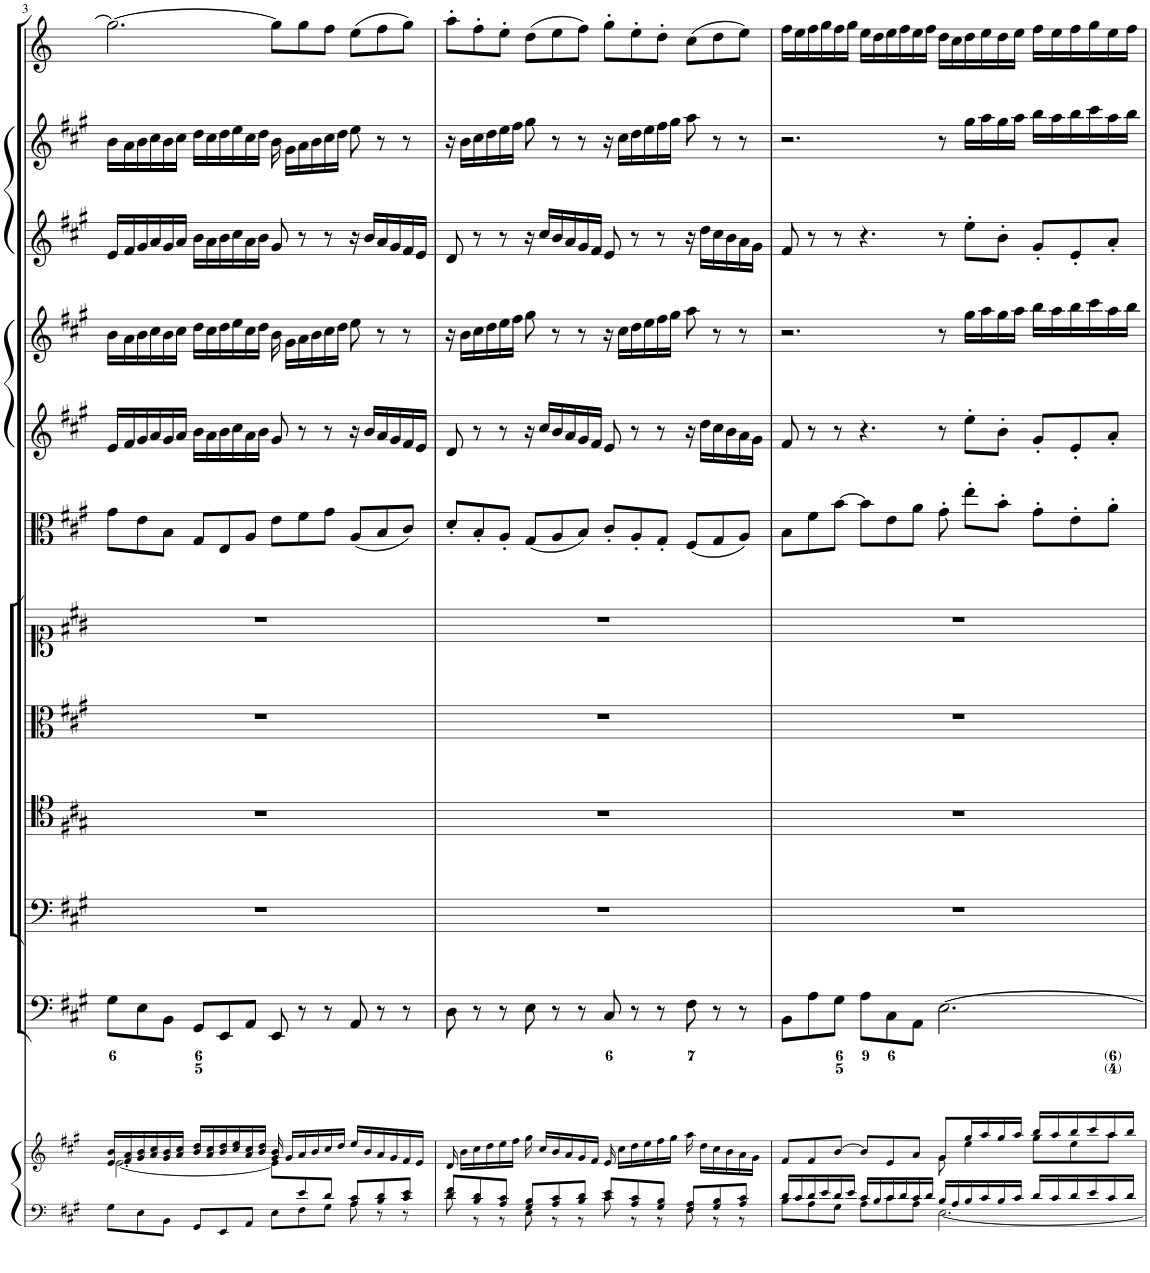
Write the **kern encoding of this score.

**kern	**kern	**kern	**kern	**kern	**kern	**kern	**kern	**kern	**kern	**kern	**kern	**kern
*part12	*part12	*part11	*part10	*part9	*part8	*part7	*part6	*part5	*part4	*part3	*part2	*part1
*staff13	*staff12	*staff11	*staff10	*staff9	*staff8	*staff7	*staff6	*staff5	*staff4	*staff3	*staff2	*staff1
*I"Piano reduction	*	*I"Continuo	*I"Basso	*I"Tenore	*I"Alto	*I"Soprano	*I"Viola	*I"Violino II	*I"Violino I	*I"Oboe II d'amore	*I"Oboe I	*I"Corno
*I'Pno	*	*	*	*	*	*	*I'Vla	*I'Vln	*I'Vln	*I'Ob	*I'Ob	*
!!LO:PB:g=z
*clefF4	*clefG2	*clefF4	*clefF4	*clefC4	*clefC3	*clefC1	*clefC3	*clefG2	*clefG2	*clefG2	*clefG2	*clefG2
*	*	*	*	*	*	*	*	*	*	*	*	*Trd2c3
*k[f#c#g#]	*k[f#c#g#]	*k[f#c#g#]	*k[f#c#g#]	*k[f#c#g#]	*k[f#c#g#]	*k[f#c#g#]	*k[f#c#g#]	*k[f#c#g#]	*k[f#c#g#]	*k[f#c#g#]	*k[f#c#g#]	*k[]
*M12/8	*M12/8	*M12/8	*M12/8	*M12/8	*M12/8	*M12/8	*M12/8	*M12/8	*M12/8	*M12/8	*M12/8	*M12/8
=3	=3	=3	=3	=3	=3	=3	=3	=3	=3	=3	=3	=3
*^	*^	*	*	*	*	*	*	*	*	*	*	*
2..ryy	8G#\L	16e/ 16b/LL	[2.e\	8G#\L	1.r	1.r	1.r	1.r	8g#\L	16e/LL	16b\LL	16e/LL	16b\LL	2.gg\_
.	.	16f#/ 16a/	.	.	.	.	.	.	.	16f#/	16a\	16f#/	16a\	.
.	8E\	16g#/ 16b/	.	8E\	.	.	.	.	8e\	16g#/	16b\	16g#/	16b\	.
.	.	16a/ 16cc#/	.	.	.	.	.	.	.	16a/	16cc#\	16a/	16cc#\	.
.	8BB\J	16g#/ 16b/	.	8BB\J	.	.	.	.	8B\J	16g#/	16b\	16g#/	16b\	.
.	.	16a/ 16cc#/JJ	.	.	.	.	.	.	.	16a/JJ	16cc#\JJ	16a/JJ	16cc#\JJ	.
.	8GG#/L	16b/ 16dd/LL	.	8GG#/L	.	.	.	.	8G#/L	16b\LL	16dd\LL	16b\LL	16dd\LL	.
.	.	16a/ 16cc#/	.	.	.	.	.	.	.	16a\	16cc#\	16a\	16cc#\	.
.	8EE/	16b/ 16dd/	.	8EE/	.	.	.	.	8E/	16b\	16dd\	16b\	16dd\	.
.	.	16cc#/ 16ee/	.	.	.	.	.	.	.	16cc#\	16ee\	16cc#\	16ee\	.
.	8AA/J	16a/ 16cc#/	.	8AA/J	.	.	.	.	8A/J	16a\	16cc#\	16a\	16cc#\	.
.	.	16b/ 16dd/JJ	.	.	.	.	.	.	.	16b\JJ	16dd\JJ	16b\JJ	16dd\JJ	.
.	8E\L	16g#/ 16b/	8e\L]	8EE/	.	.	.	.	8e\L	8g#/	16b\	8g#/	16b\	8gg\L]
.	.	16g#/LL	.	.	.	.	.	.	.	.	16g#\LL	.	16g#\LL	.
8e/	8F#\	16a/	2ryy	8r	.	.	.	.	8f#\	8r	16a\	8r	16a\	8gg\
.	.	16b/	.	.	.	.	.	.	.	.	16b\	.	16b\	.
8d/J	8G#\J	16cc#/	.	8r	.	.	.	.	8g#\J	8r	16cc#\	8r	16cc#\	8ff\J
.	.	16dd/JJ	.	.	.	.	.	.	.	.	16dd\JJ	.	16dd\JJ	.
8A/ 8c#/L	8A\	16ee/LL	.	8AA/	.	.	.	.	(8A/L	16r	8ee\	16r	8ee\	(8ee\L
.	.	16b/	.	.	.	.	.	.	.	16b/LL	.	16b/LL	.	.
8B/ 8d/	8r	16a/	.	8r	.	.	.	.	8B/	16a/	8r	16a/	8r	8ff\
.	.	16g#/	.	.	.	.	.	.	.	16g#/	.	16g#/	.	.
8c#/ 8e/J	8r	16f#/	8ryy	8r	.	.	.	.	8c#/J)	16f#/	8r	16f#/	8r	8gg\J)
.	.	16e/JJ	.	.	.	.	.	.	.	16e/JJ	.	16e/JJ	.	.
*	*	*v	*v	*	*	*	*	*	*	*	*	*	*	*
=4	=4	=4	=4	=4	=4	=4	=4	=4	=4	=4	=4	=4	=4
8d/ 8f#/L	8d\	16d/	8D\	1.r	1.r	1.r	1.r	8d'/L	8d/	16r	8d/	16r	8aa'\L
.	.	16b\LL	.	.	.	.	.	.	.	16b\LL	.	16b\LL	.
8B/ 8d/	8r	16cc#\	8r	.	.	.	.	8B'/	8r	16cc#\	8r	16cc#\	8ff'\
.	.	16dd\	.	.	.	.	.	.	.	16dd\	.	16dd\	.
8A/ 8c#/J	8r	16ee\	8r	.	.	.	.	8A'/J	8r	16ee\	8r	16ee\	8ee'\J
.	.	16ff#\JJ	.	.	.	.	.	.	.	16ff#\JJ	.	16ff#\JJ	.
8G#/ 8B/L	8E\	16gg#\	8E\	.	.	.	.	(8G#/L	16r	8gg#\	16r	8gg#\	(8dd\L
.	.	16cc#/LL	.	.	.	.	.	.	16cc#/LL	.	16cc#/LL	.	.
8A/ 8c#/	8r	16b/	8r	.	.	.	.	8A/	16b/	8r	16b/	8r	8ee\
.	.	16a/	.	.	.	.	.	.	16a/	.	16a/	.	.
8B/ 8d/J	8r	16g#/	8r	.	.	.	.	8B/J)	16g#/	8r	16g#/	8r	8ff\J)
.	.	16f#/JJ	.	.	.	.	.	.	16f#/JJ	.	16f#/JJ	.	.
8c#/ 8e/L	8c#\	16e/	8C#/	.	.	.	.	8c#'/L	8e/	16r	8e/	16r	8gg'\L
.	.	16cc#\LL	.	.	.	.	.	.	.	16cc#\LL	.	16cc#\LL	.
8A/ 8c#/	8r	16dd\	8r	.	.	.	.	8A'/	8r	16dd\	8r	16dd\	8ee'\
.	.	16ee\	.	.	.	.	.	.	.	16ee\	.	16ee\	.
8G#/ 8B/J	8r	16ff#\	8r	.	.	.	.	8G#'/J	8r	16ff#\	8r	16ff#\	8dd'\J
.	.	16gg#\JJ	.	.	.	.	.	.	.	16gg#\JJ	.	16gg#\JJ	.
8F#/ 8A/L	8F#\	16aa\	8F#\	.	.	.	.	(8F#/L	16r	8aa\	16r	8aa\	(8cc\L
.	.	16dd\LL	.	.	.	.	.	.	16dd\LL	.	16dd\LL	.	.
8G#/ 8B/	8r	16cc#\	8r	.	.	.	.	8G#/	16cc#\	8r	16cc#\	8r	8dd\
.	.	16b\	.	.	.	.	.	.	16b\	.	16b\	.	.
8A/ 8c#/J	8r	16a\	8r	.	.	.	.	8A/J)	16a\	8r	16a\	8r	8ee\J)
.	.	16g#\JJ	.	.	.	.	.	.	16g#\JJ	.	16g#\JJ	.	.
=5	=5	=5	=5	=5	=5	=5	=5	=5	=5	=5	=5	=5	=5
*	*	*^	*	*	*	*	*	*	*	*	*	*	*
16d/LL	8B\L	8f#/L	2.ryy	8BB\L	1.r	1.r	1.r	1.r	8B\L	8f#/	2.r	8f#/	2.r	16ff\LL
16c#/	.	.	.	.	.	.	.	.	.	.	.	.	.	16ee\
16d/	8A\	8f#/	.	8A\	.	.	.	.	8f#\	8r	.	8r	.	16ff\
16e/	.	.	.	.	.	.	.	.	.	.	.	.	.	16gg\
16d/	8G#\J	[>8b/J	.	8G#\J	.	.	.	.	[8b\J	8r	.	8r	.	16ff\
16e/JJ	.	.	.	.	.	.	.	.	.	.	.	.	.	16gg\JJ
16c#/LL	8A\L	8b/L]	.	8A\L	.	.	.	.	8b\L]	4.r	.	4.r	.	16ee\LL
16B/	.	.	.	.	.	.	.	.	.	.	.	.	.	16dd\
16c#/	8c#\	8e/	.	8C#\	.	.	.	.	8e\	.	.	.	.	16ee\
16d/	.	.	.	.	.	.	.	.	.	.	.	.	.	16ff\
16c#/	8A\J	8a/J	.	8AA\J	.	.	.	.	8a\J	.	.	.	.	16ee\
16d/JJ	.	.	.	.	.	.	.	.	.	.	.	.	.	16ff\JJ
16B/LL	[2.E\	8g#/L	8g#\	[2.E\	.	.	.	.	8g#'\	8r	8r	8r	8r	16dd\LL
16A/	.	.	.	.	.	.	.	.	.	.	.	.	.	16cc\
16B/	.	16gg#/L	4ee\	.	.	.	.	.	8ee'\L	8ee'\L	16gg#\LL	8ee'\L	16gg#\LL	16dd\
16c#/	.	16aa/	.	.	.	.	.	.	.	.	16aa\	.	16aa\	16ee\
16B/	.	16gg#/	.	.	.	.	.	.	8b'\J	8b'\J	16gg#\	8b'\J	16gg#\	16dd\
16c#/JJ	.	16aa/JJ	.	.	.	.	.	.	.	.	16aa\JJ	.	16aa\JJ	16ee\JJ
16d/LL	.	16bb/LL	8gg#\L	.	.	.	.	.	8g#'\L	8g#'/L	16bb\LL	8g#'/L	16bb\LL	16ff\LL
16c#/	.	16aa/	.	.	.	.	.	.	.	.	16aa\	.	16aa\	16ee\
16d/	.	16bb/	8ee\	.	.	.	.	.	8e'\	8e'/	16bb\	8e'/	16bb\	16ff\
16e/	.	16ccc#/	.	.	.	.	.	.	.	.	16ccc#\	.	16ccc#\	16gg\
16c#/	.	16aa/	8aa\J	.	.	.	.	.	8a'\J	8a'/J	16aa\	8a'/J	16aa\	16ee\
16d/JJ	.	16bb/JJ	.	.	.	.	.	.	.	.	16bb\JJ	.	16bb\JJ	16ff\JJ
*v	*v	*	*	*	*	*	*	*	*	*	*	*	*	*
*	*v	*v	*	*	*	*	*	*	*	*	*	*	*
=	=	=	=	=	=	=	=	=	=	=	=	=
*-	*-	*-	*-	*-	*-	*-	*-	*-	*-	*-	*-	*-
